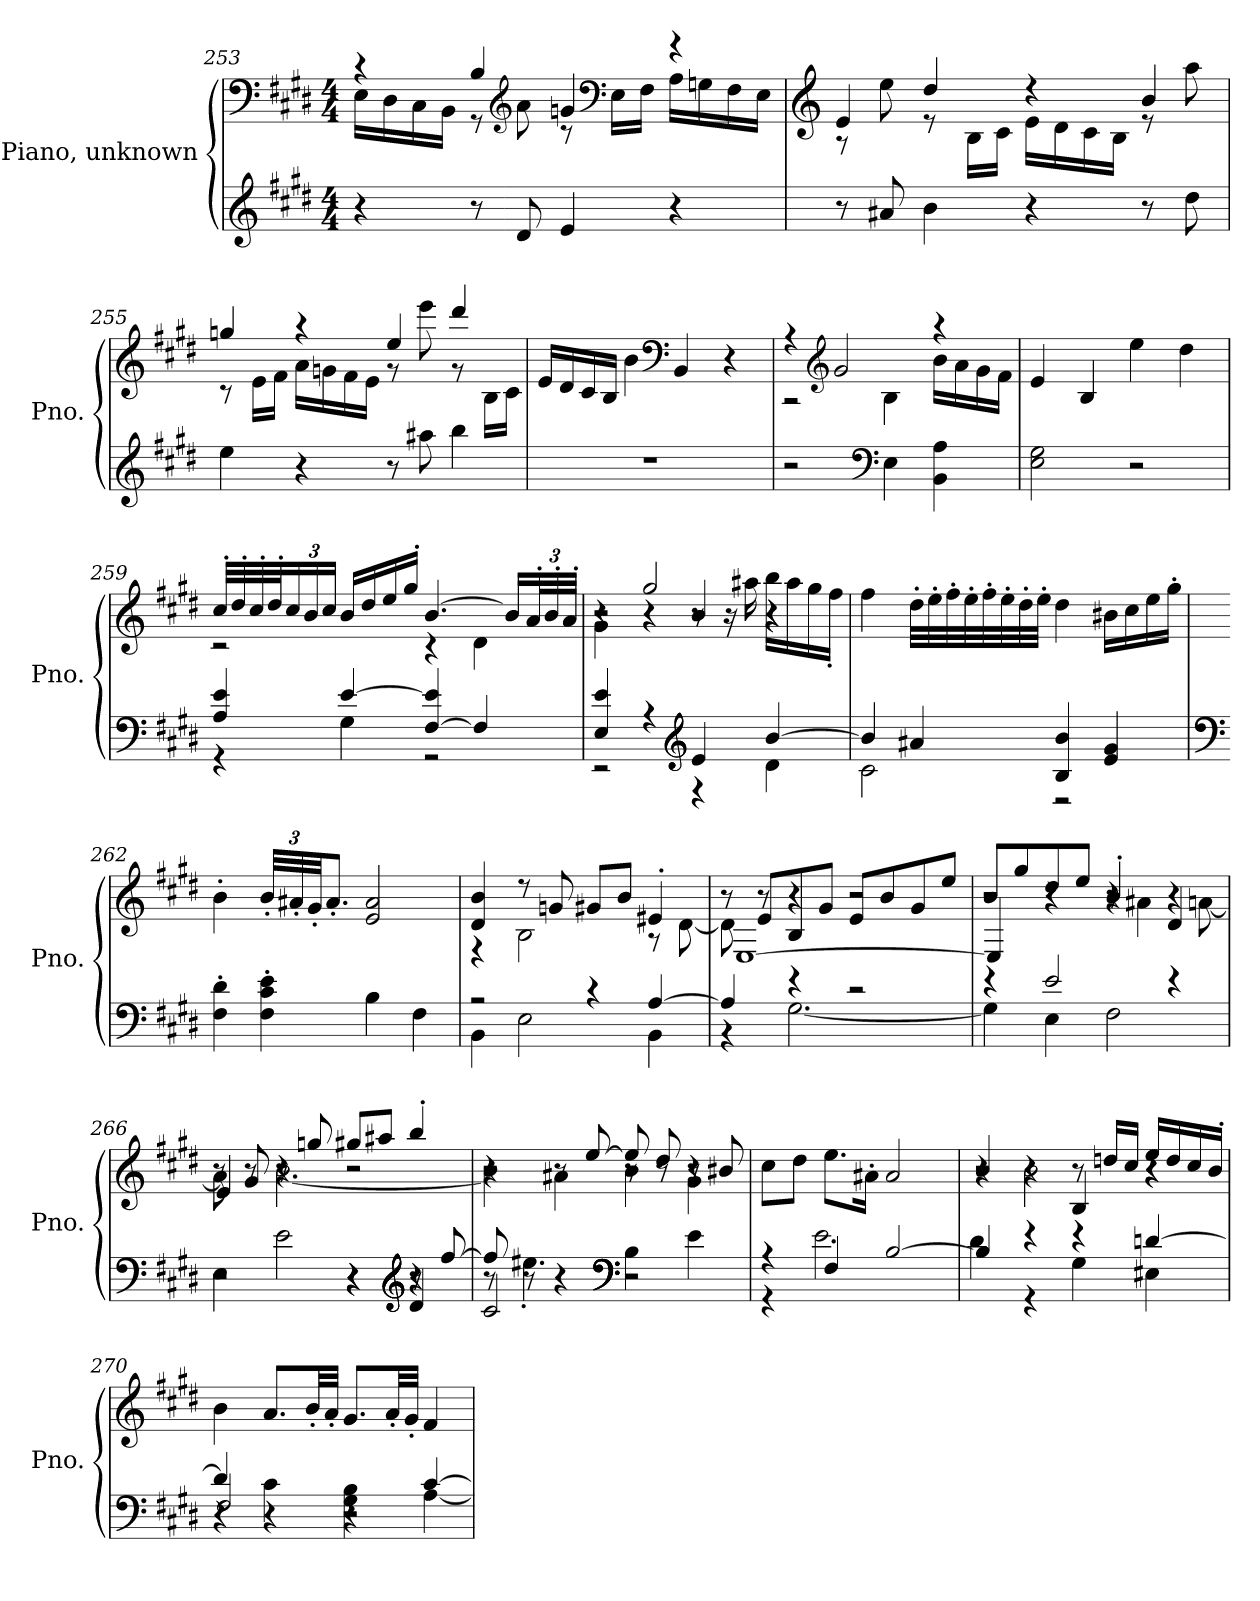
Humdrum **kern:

**kern	**kern
*part1	*part1
*staff2	*staff1
*I"Piano, unknown	*
*I'Pno.	*
*clefG2	*clefF4
*k[f#c#g#d#]	*k[f#c#g#d#]
*M4/4	*M4/4
=253	=253
*	*^
4r	4r	16E\LL
.	.	16D#\
.	.	16C#\
.	.	16BB\JJ
8r	4B/	8r
*	*clefG2	*
8d#/	.	8a\
4e/	4gn/	8r
*	*clefF4	*
.	.	16E\LL
.	.	16F#\JJ
4r	4r	16A\LL
.	.	16Gn\
.	.	16F#\
.	.	16E\JJ
!!LO:LB:g=z	!!
=254	=254	=254
*	*clefG2	*
8r	4e/	8r
8a#X/	.	8ee\
4b\	4dd#/	8r
.	.	16B\LL
.	.	16c#\JJ
4r	4r	16e\LL
.	.	16d#\
.	.	16c#\
.	.	16B\JJ
8r	4b/	8r
8dd#\	.	8aa\
=255	=255	=255
4ee\	4ggn/	8r
.	.	16e\LL
.	.	16f#\JJ
4r	4r	16a\LL
.	.	16gn\
.	.	16f#\
.	.	16e\JJ
8r	4ee/	8r
8aa#X\	.	8eee\
4bb\	4ddd#/	8r
.	.	16B\LL
.	.	16c#\JJ
*	*v	*v
=256	=256
1r	16e/LL
.	16d#/
.	16c#/
.	16B/JJ
.	4b\
*	*clefF4
.	4BB/
.	4r
!!LO:LB:g=z
=257	=257
*	*^
2r	4r	2r
*	*clefG2	*
.	2g#/	.
*clefF4	*	*
4E\	.	4B\
4BB\ 4A\	4r	16b\LL
.	.	16a\
.	.	16g#\
.	.	16f#\JJ
*	*v	*v
=258	=258
2E\ 2G#\	4e/
.	4B/
2r	4ee\
.	4dd#\
=259	=259
*^	*^
4A/ 4e/	4r	32cc#'/LLL	2r
.	.	32dd#'/	.
.	.	32cc#'/	.
.	.	32dd#'/J	.
*	*	*Xbrackettup	*
.	.	24cc#/	.
.	.	24b/	.
.	.	24cc#/JJ	.
[4e/	4G#\	16b/LL	.
.	.	16dd#/	.
.	.	16ee/	.
.	.	16gg#'/JJ	.
[4F#/ 4e/]	2r	[4.b/	4r
4F#/]	.	.	4d#\
.	.	16b/LL]	.
.	.	48a'/L	.
.	.	48b'/	.
.	.	48a'/JJJ	.
!!LO:PB:g=z
=260	=260	=260	=260
*	*	*	*^
4E/ 4e/	2r	4r	4g#\	2r
4r	.	2gg#/	4r	.
*clefG2	*	*	*	*
4e/	4r	.	8r	4b/
.	.	.	16r	.
.	.	.	16aa#X\	.
[4b/	4d#\	4r	16bb\LL	4r
.	.	.	16aa#\	.
.	.	.	16gg#\	.
.	.	.	16ff#'\JJ	.
*	*	*v	*v	*v
=261	=261	=261
4b/]	2c#\	4ff#\
4a#X/	.	32dd#'\LLL
.	.	32ee'\
.	.	32ff#'\
.	.	32ee'\
.	.	32ff#'\
.	.	32ee'\
.	.	32dd#'\
.	.	32ee'\JJJ
4B/ 4b/	2r	4dd#\
4e/ 4g#/	.	16b#X\LL
.	.	16cc#\
.	.	16ee\
.	.	16gg#'\JJ
*v	*v	*
=262	=262
*clefF4	*
4F#\' 4d#\'	4b'\
4F#\' 4c#\' 4e\'	48b'/LLL
.	48a#X'/
.	48g#'/JJ
.	8.a#'/J
4B\	2e/ 2a#/
4F#\	.
!!LO:LB:g=z
=263	=263
*^	*^
2r	4BB\	4d#/ 4b/	4r
.	2E\	8r	2B\
.	.	8gn/	.
4r	.	8g#X/L	.
.	.	8b/J	.
[4A/	4BB\	4e#X'/	8r
.	.	.	[8d#\
=264	=264	=264	=264
*	*	*	*^
4A/]	4r	8r	8d#\]	[1E
.	.	8e/L	8r	.
4r	[2.G#\	8B/	4r	.
.	.	8g#/J	.	.
2r	.	8e/L	2r	.
.	.	8b/	.	.
.	.	8g#/	.	.
.	.	8ee/J	.	.
=265	=265	=265	=265	=265
4r	4G#\]	8b/L	2r	4E/]
.	.	8gg#/	.	.
2e/	4E\	8dd#/	.	4r
.	.	8ee/J	.	.
.	2F#\	4b'/	8r	4r
.	.	.	4a#X\	.
4r	.	4r	.	4d#/
.	.	.	[8an\	.
!!LO:LB:g=z	!!	!!
=266	=266	=266	=266	=266
*	*^	*	*	*
2r	4E\	2r	8r	8a\]	4e/
.	.	.	8g#/	8r	.
.	2e\	.	8r	[2.b\	4r
.	.	.	8ggn/	.	.
4r	.	4r	8gg#X/L	.	2r
.	.	.	8aa#X/J	.	.
*clefG2	*	*	*	*	*
8r	4r	4d#/	4bb'/	.	.
[8ff#/	.	.	.	.	.
=267	=267	=267	=267	=267	=267
8ff#/]	8r	2c#/	2r	4b\]	4r
8r	4.ee#X'\	.	.	.	.
4r	.	.	.	4a#X\	8r
.	.	.	.	.	[8ee/
*clefF4	*	*	*	*	*
2r	4B\	2r	8r	4b\	8ee/]
.	.	.	8dd#/	.	8r
.	4e\	.	8r	4g#\	4r
.	.	.	8b#X/	.	.
*	*v	*v	*	*	*
*	*	*v	*v	*v
=268	=268	=268
4r	4r	8cc#\L
.	.	8dd#\J
4F#/	2.e\	8.ee\L
.	.	16a#X'\Jk
[2B/	.	2a#/
!!LO:LB:g=z
=269	=269	=269
*	*	*^
*	*	*	*^
4B/]	4d#\	4b/	4r	2r
4r	4r	4r	2b\	.
4r	4G#\	8r	.	4B/
.	.	16ddn/LL	.	.
.	.	16cc#/JJ	.	.
[4dn/	4E#X\	16ee/LL	4r	4r
.	.	16dd/	.	.
.	.	16cc#/	.	.
.	.	16b'/JJ	.	.
*	*	*v	*v	*v
=270	=270	=270
*	*^	*
4d/]	4r	2F#/	4b\
4r	4c#\	.	8.a/L
.	.	.	32b'/LL
.	.	.	32a'/JJJ
4r	4G#\ 4B\	2r	8.g#/L
.	.	.	32a'/LL
.	.	.	32g#'/JJJ
[4c#/	[4A\	.	4f#/
*v	*v	*v	*
=	=
*-	*-
